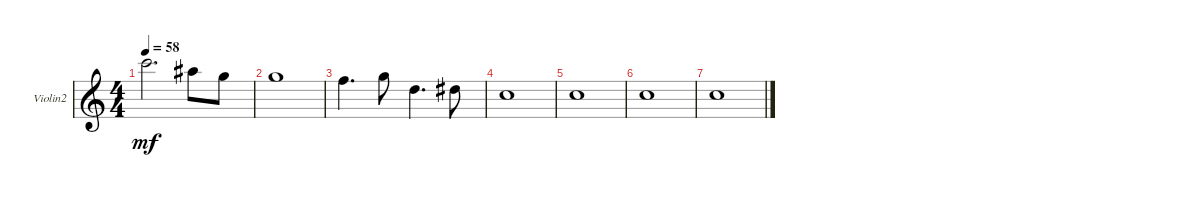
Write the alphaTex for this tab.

\defaultSystemsLayout 4
\bracketExtendMode groupsimilarinstruments
\firstSystemTrackNameOrientation horizontal
\otherSystemsTrackNameOrientation horizontal
\track ("Violin2" "Violin2") {instrument stringensemble2}
\staff {score}
\tuning (E4 B3 G3 D3 A2 E2)
\displaytranspose 12
\ts (4 4)
\tempo 58
\clef g2
\ks c
13.2.2{d dy mf} 11.2.8 8.2.8 |
8.2.1 |
6.2.4{d} 8.2.8 3.2.4{d} 4.2.8 |
1.2.1 |
1.2.1 |
1.2.1 |
1.2.1
